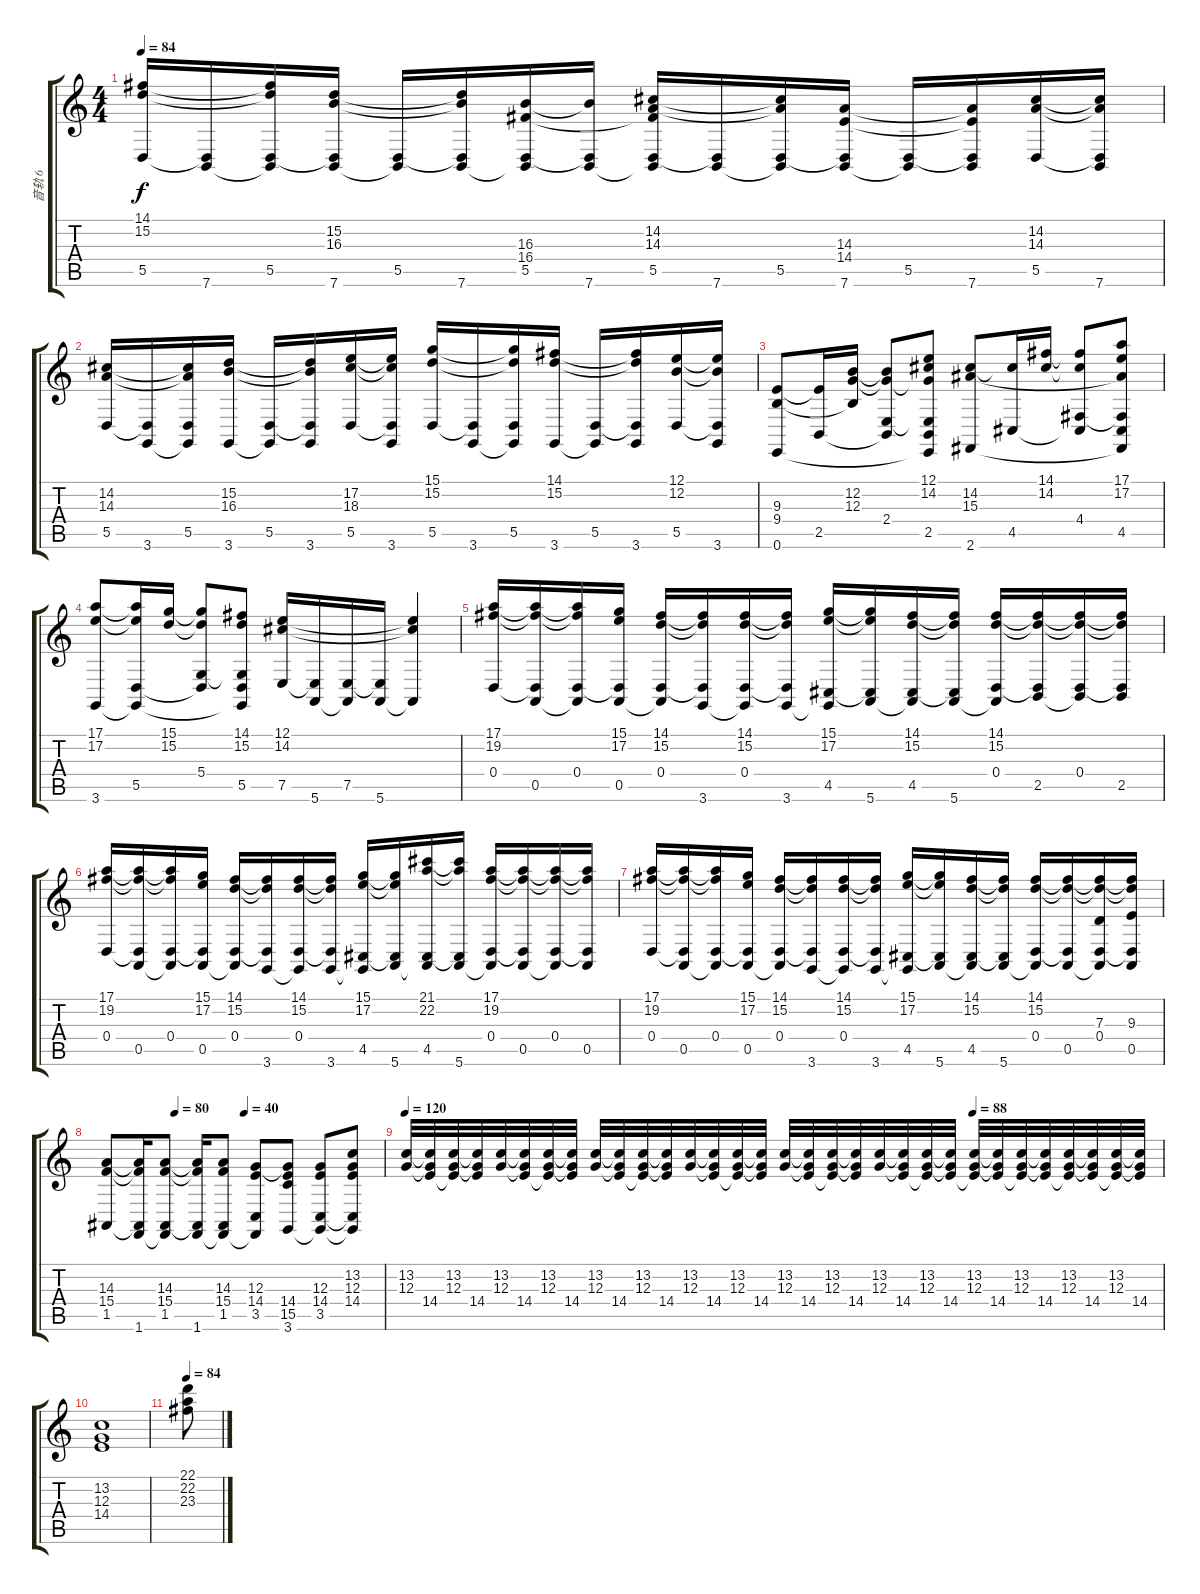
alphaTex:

\track ("音轨 6" "音轨 6") {instrument brightacousticpiano}
\staff {score tabs}
\tuning (E4 B3 G3 D3 A2 E2) {hide}
\ts (4 4)
\tempo 84
\clef g2
\ks c
(14.1 15.2 5.5).16{dy f} (5.5{t} 7.6).16 (14.1{t} 15.2{t} 5.5 7.6{t}).16 (15.2 16.3 5.5{t} 7.6).16 (5.5 7.6{t}).16 (15.2{t} 16.3{t} 5.5{t} 7.6).16 (16.3 16.4 5.5 7.6{t}).16 (16.3{t} 5.5{t} 7.6).16 (14.2 14.3 16.4{t} 5.5 7.6{t}).16 (5.5{t} 7.6).16 (14.2{t} 14.3{t} 5.5 7.6{t}).16 (14.3 14.4 5.5{t} 7.6).16 (5.5 7.6{t}).16 (14.3{t} 14.4{t} 5.5{t} 7.6).16 (14.2 14.3 5.5).16 (14.2{t} 14.3{t} 5.5{t} 7.6).16 |
(14.2 14.3 5.5).16 (5.5{t} 3.6).16 (14.2{t} 14.3{t} 5.5 3.6{t}).16 (15.2 16.3 3.6).16 (5.5 3.6{t}).16 (15.2{t} 16.3{t} 5.5{t} 3.6).16 (17.2 18.3 5.5).16 (17.2{t} 18.3{t} 5.5{t} 3.6).16 (15.1 15.2 5.5).16 (5.5{t} 3.6).16 (15.1{t} 15.2{t} 5.5 3.6{t}).16 (14.1 15.2 3.6).16 (5.5 3.6{t}).16 (14.1{t} 15.2{t} 5.5{t} 3.6).16 (12.1 12.2 5.5).16 (12.1{t} 12.2{t} 5.5{t} 3.6).16 |
(9.3 9.4 0.6).8 (9.3{t} 2.5).16 (12.2 12.3 9.4{t}).16 (12.2{t} 12.3{t} 2.4 2.5{t}).8 (12.1 14.2 12.3{t} 2.4{t} 2.5 0.6{t}).8 (14.2 15.3 2.6).8 (14.2{t} 4.5).16 (14.1 14.2).16 (14.1{t} 14.2{t} 4.4 4.5{t}).8 (17.1 17.2 15.3{t} 4.4{t} 4.5 2.6{t}).8 |
(17.1 17.2 3.6).8 (17.1{t} 17.2{t} 5.5 3.6{t}).16 (15.1 15.2).16 (15.1{t} 15.2{t} 5.4 5.5{t}).8 (14.1 15.2 5.4{t} 5.5 3.6{t}).8 (12.1 14.2 7.5).16 (7.5{t} 5.6).16 (7.5 5.6{t}).16 (7.5{t} 5.6).16 (12.1{t} 14.2{t} 5.6{t}).4 |
(17.1 19.2 0.4).16 (17.1{t} 19.2{t} 0.4{t} 0.5).16 (17.1{t} 19.2{t} 0.4 0.5{t}).16 (15.1 17.2 0.4{t} 0.5).16 (14.1 15.2 0.4 0.5{t}).16 (14.1{t} 15.2{t} 0.4{t} 3.6).16 (14.1 15.2 0.4 3.6{t}).16 (14.1{t} 15.2{t} 0.4{t} 3.6).16 (15.1 17.2 4.5 3.6{t}).16 (15.1{t} 17.2{t} 4.5{t} 5.6).16 (14.1 15.2 4.5 5.6{t}).16 (14.1{t} 15.2{t} 4.5{t} 5.6).16 (14.1 15.2 0.4 5.6{t}).16 (14.1{t} 15.2{t} 0.4{t} 2.5).16 (14.1{t} 15.2{t} 0.4 2.5{t}).16 (14.1{t} 15.2{t} 0.4{t} 2.5).16 |
(17.1 19.2 0.4).16 (17.1{t} 19.2{t} 0.4{t} 0.5).16 (17.1{t} 19.2{t} 0.4 0.5{t}).16 (15.1 17.2 0.4{t} 0.5).16 (14.1 15.2 0.4 0.5{t}).16 (14.1{t} 15.2{t} 0.4{t} 3.6).16 (14.1 15.2 0.4 3.6{t}).16 (14.1{t} 15.2{t} 0.4{t} 3.6).16 (15.1 17.2 4.5 3.6{t}).16 (15.1{t} 17.2{t} 4.5{t} 5.6).16 (21.1 22.2 4.5 5.6{t}).16 (21.1{t} 22.2{t} 4.5{t} 5.6).16 (17.1 19.2 0.4 5.6{t}).16 (17.1{t} 19.2{t} 0.4{t} 0.5).16 (17.1{t} 19.2{t} 0.4 0.5{t}).16 (17.1{t} 19.2{t} 0.4{t} 0.5).16 |
(17.1 19.2 0.4).16 (17.1{t} 19.2{t} 0.4{t} 0.5).16 (17.1{t} 19.2{t} 0.4 0.5{t}).16 (15.1 17.2 0.4{t} 0.5).16 (14.1 15.2 0.4 0.5{t}).16 (14.1{t} 15.2{t} 0.4{t} 3.6).16 (14.1 15.2 0.4 3.6{t}).16 (14.1{t} 15.2{t} 0.4{t} 3.6).16 (15.1 17.2 4.5 3.6{t}).16 (15.1{t} 17.2{t} 4.5{t} 5.6).16 (14.1 15.2 4.5 5.6{t}).16 (14.1{t} 15.2{t} 4.5{t} 5.6).16 (14.1 15.2 0.4 5.6{t}).16 (14.1{t} 15.2{t} 0.4{t} 0.5).16 (14.1{t} 15.2{t} 7.3 0.4 0.5{t}).16 (14.1{t} 15.2{t} 9.3 0.4{t} 0.5).16 |
\tempo (40 0.5)
\tempo (80 0.25)
(14.3 15.4 1.5).8 (14.3{t} 15.4{t} 1.5{t} 1.6).16 (14.3 15.4 1.5 1.6{t}).8 (14.3{t} 15.4{t} 1.5{t} 1.6).16 (14.3 15.4 1.5 1.6{t}).8 (12.3 14.4 3.5 1.6{t}).8 (12.3{t} 14.4 15.5 3.6).8 (12.3 14.4 3.5 3.6{t}).8 (13.2 12.3 14.4 3.5{t} 3.6{t}).8 |
\tempo (88 0.75)
\tempo 120
(13.2 12.3).32 (13.2{t} 12.3{t} 14.4).32 (13.2 12.3 14.4{t}).32 (13.2{t} 12.3{t} 14.4).32 (13.2 12.3).32 (13.2{t} 12.3{t} 14.4).32 (13.2 12.3 14.4{t}).32 (13.2{t} 12.3{t} 14.4).32 (13.2 12.3).32 (13.2{t} 12.3{t} 14.4).32 (13.2 12.3 14.4{t}).32 (13.2{t} 12.3{t} 14.4).32 (13.2 12.3).32 (13.2{t} 12.3{t} 14.4).32 (13.2 12.3 14.4{t}).32 (13.2{t} 12.3{t} 14.4).32 (13.2 12.3).32 (13.2{t} 12.3{t} 14.4).32 (13.2 12.3 14.4{t}).32 (13.2{t} 12.3{t} 14.4).32 (13.2 12.3).32 (13.2{t} 12.3{t} 14.4).32 (13.2 12.3 14.4{t}).32 (13.2{t} 12.3{t} 14.4).32 (13.2 12.3 14.4{t}).32 (13.2{t} 12.3{t} 14.4).32 (13.2 12.3 14.4{t}).32 (13.2{t} 12.3{t} 14.4).32 (13.2 12.3 14.4{t}).32 (13.2{t} 12.3{t} 14.4).32 (13.2 12.3 14.4{t}).32 (13.2{t} 12.3{t} 14.4).32 |
(13.2 12.3 14.4).1 |
\tempo 84
(22.1 22.2 23.3).8
